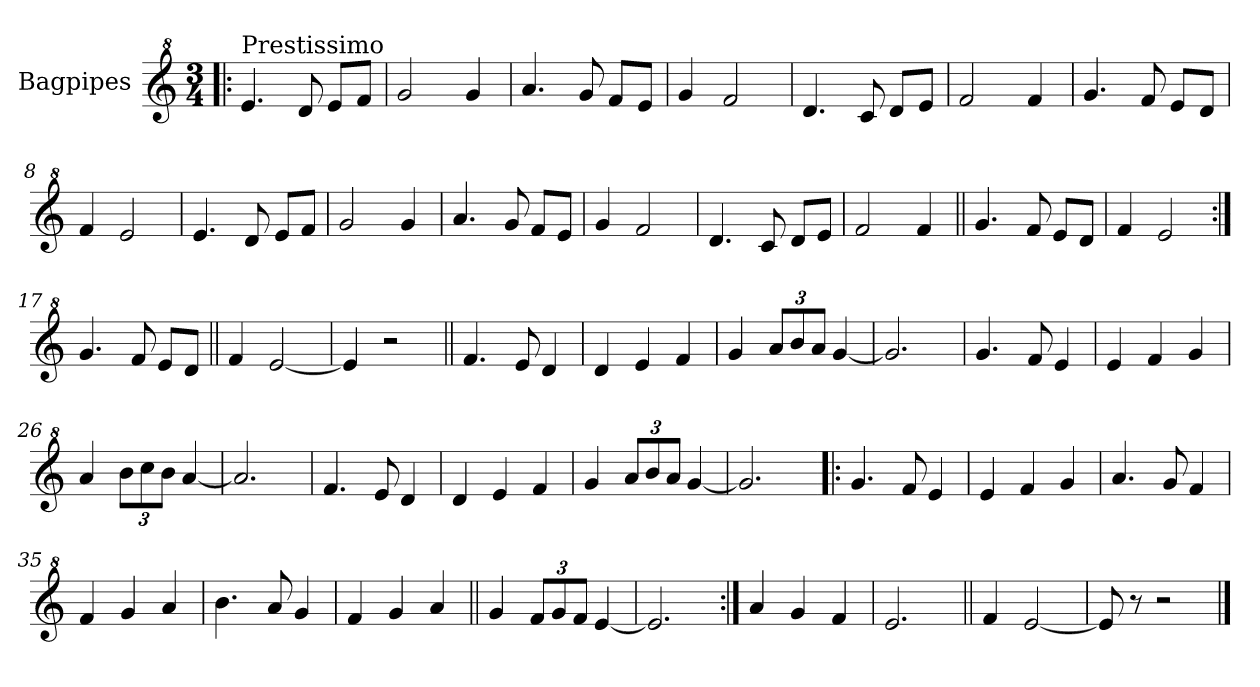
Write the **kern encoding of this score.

**kern
*part1
*staff1
*I"Bagpipes
*I'Bag
*clefG^2
*k[]
*C:
*M3/4
=1!|:
!LO:TX:a:t=Prestissimo
4.ee/
8dd/
8ee/L
8ff/J
=2
2gg/
4gg/
=3
4.aa/
8gg/
8ff/L
8ee/J
=4
4gg/
2ff/
=5
4.dd/
8cc/
8dd/L
8ee/J
=6
2ff/
4ff/
=7
4.gg/
8ff/
8ee/L
8dd/J
=8
4ff/
2ee/
=9
4.ee/
8dd/
8ee/L
8ff/J
=10
2gg/
4gg/
!!LO:LB:g=z
=11
4.aa/
8gg/
8ff/L
8ee/J
=12
4gg/
2ff/
=13
4.dd/
8cc/
8dd/L
8ee/J
=14
2ff/
4ff/
=15||
4.gg/
8ff/
8ee/L
8dd/J
=16
4ff/
2ee/
=17:|!
4.gg/
8ff/
8ee/L
8dd/J
=18||
4ff/
[2ee/
=19
4ee/]
2r
=20||
4.ff/
8ee/
4dd/
=21
4dd/
4ee/
4ff/
!!LO:LB:g=z
=22
4gg/
*Xbrackettup
12aa/L
12bb/
12aa/J
[4gg/
=23
2.gg/]
=24
4.gg/
8ff/
4ee/
=25
4ee/
4ff/
4gg/
=26
4aa/
12bb\L
12ccc\
12bb\J
[4aa/
=27
2.aa/]
=28
4.ff/
8ee/
4dd/
=29
4dd/
4ee/
4ff/
=30
4gg/
12aa/L
12bb/
12aa/J
[4gg/
=31
2.gg/]
=32!|:
4.gg/
8ff/
4ee/
!!LO:LB:g=z
=33
4ee/
4ff/
4gg/
=34
4.aa/
8gg/
4ff/
=35
4ff/
4gg/
4aa/
=36
4.bb\
8aa/
4gg/
=37
4ff/
4gg/
4aa/
=38||
4gg/
12ff/L
12gg/
12ff/J
[4ee/
=39
2.ee/]
=40:|!
4aa/
4gg/
4ff/
=41
2.ee/
=42||
4ff/
[2ee/
=43
8ee/]
8r
2r
==
*-
